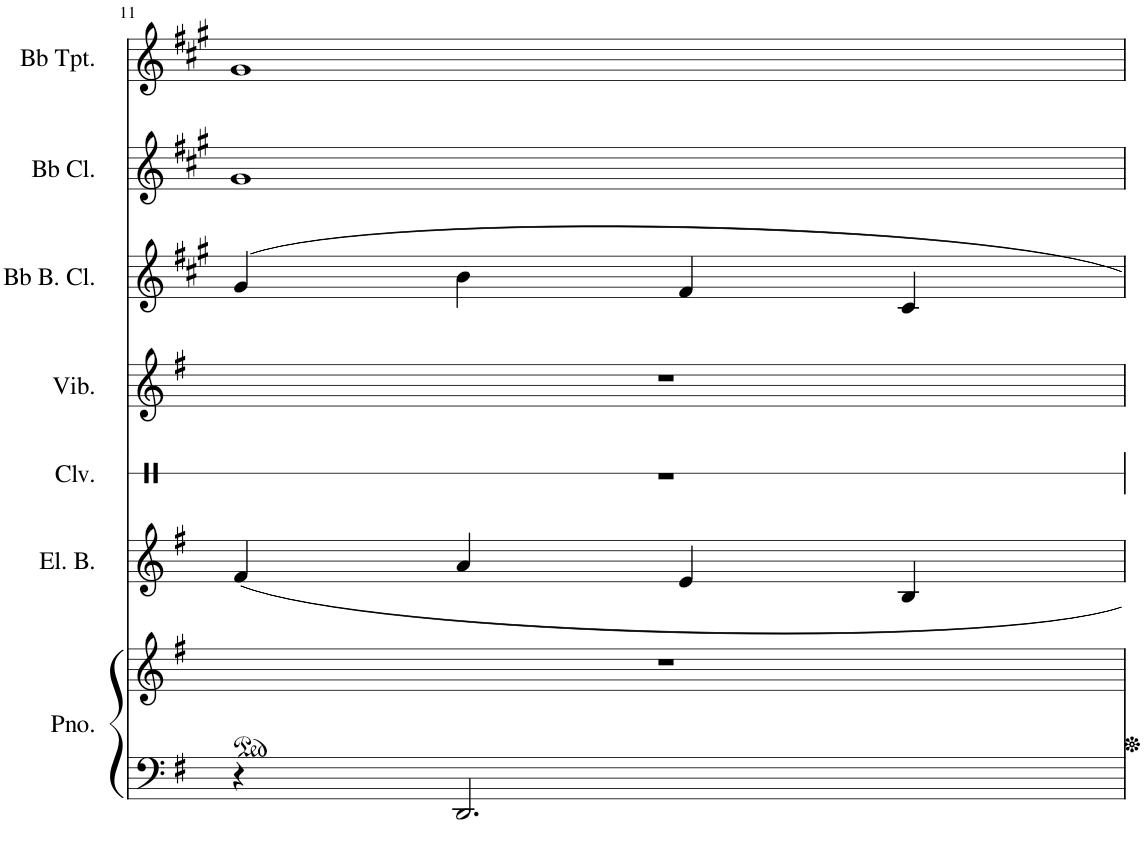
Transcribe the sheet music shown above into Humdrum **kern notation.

**kern	**kern	**kern	**kern	**kern	**kern	**kern	**kern
*part7	*part7	*part6	*part5	*part4	*part3	*part2	*part1
*staff8	*staff7	*staff6	*staff5	*staff4	*staff3	*staff2	*staff1
*I"Piano	*	*I"Electric Bass	*I"Claves	*I"Vibraphone	*I"Bb Bass Clarinet	*I"Bb Clarinet	*I"Bb Trumpet
*I'Pno.	*	*I'El. B.	*I'Clv.	*I'Vib.	*I'Bb B. Cl.	*I'Bb Cl.	*I'Bb Tpt.
!!LO:PB:g=z
*clefF4	*clefG2	*clefG2	*clefX	*clefG2	*clefG2	*clefG2	*clefG2
*	*	*Trd7c12	*	*	*Trd8c14	*Trd1c2	*Trd1c2
*k[f#]	*k[f#]	*k[f#]	*k[]	*k[f#]	*k[f#c#g#]	*k[f#c#g#]	*k[f#c#g#]
*M4/4	*M4/4	*M4/4	*M4/4	*M4/4	*M4/4	*M4/4	*M4/4
=11	=11	=11	=11	=11	=11	=11	=11
4r	1r	4f#/	1r	1r	4g#/	1g#	1g#
2.DD/	.	4a/	.	.	4b\	.	.
.	.	4e/	.	.	4f#/	.	.
.	.	4B/	.	.	4c#/	.	.
=	=	=	=	=	=	=	=
*-	*-	*-	*-	*-	*-	*-	*-
